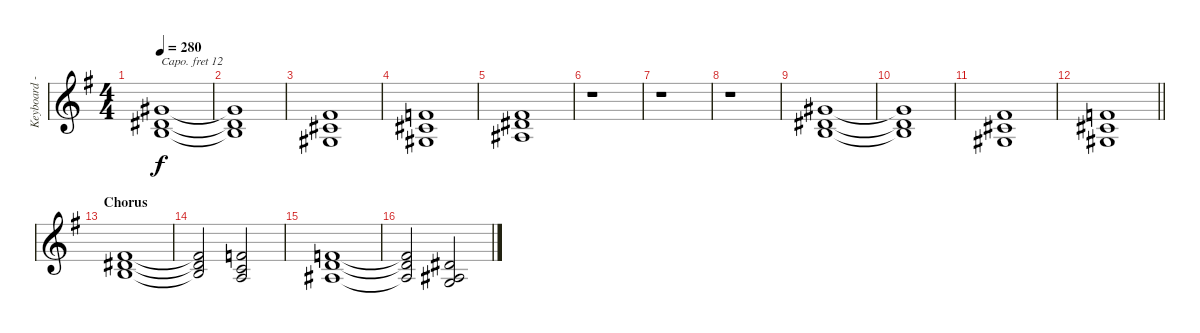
\track ("Keyboard - Derek Sherinian" "Keyboard -") {instrument choiraahs}
\staff {score}
\capo 12
\tuning (Eb4 Bb3 Gb3 Db3 Ab2 Eb2) {hide}
\ts (4 4)
\tempo 280
\clef g2
\ks eminor
(2.3 2.4 3.5).1{dy f} |
(2.3{t} 2.4{t} 3.5{t}).1 |
(5.4 5.5 5.6).1 |
(4.4 5.5 5.6).1 |
(0.3 2.4 2.5).1 |
r.1 |
r.1 |
r.1 |
(2.3 2.4 3.5).1 |
(2.3{t} 2.4{t} 3.5{t}).1 |
(5.4 5.5 5.6).1 |
\barLineRight lightlight
(4.4 5.5 5.6).1 |
\section ("" "Chorus")
(0.3 2.4 3.5).1 |
(0.3{t} 2.4{t} 3.5{t}).2 (4.4 4.5 6.6).2 |
(4.4 6.5 7.6).1 |
(4.4{t} 6.5{t} 7.6{t}).2 (2.4 2.5 4.6).2
